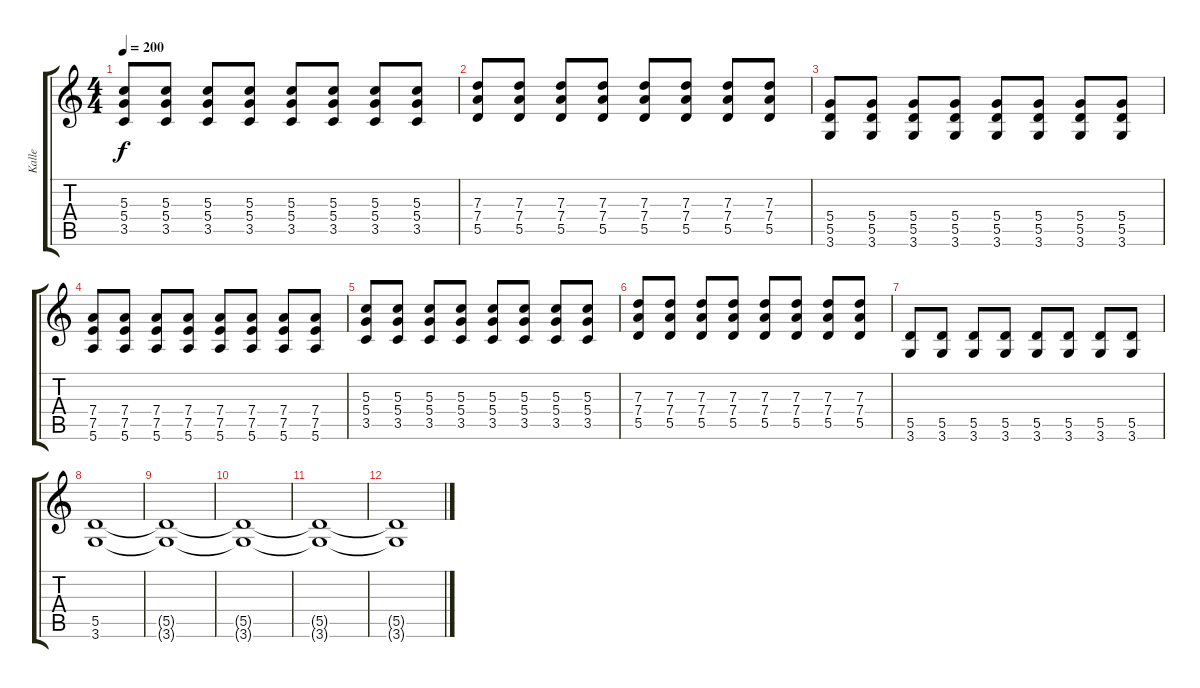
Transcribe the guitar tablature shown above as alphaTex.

\track ("Kalle" "Kalle") {instrument distortionguitar}
\staff {score tabs}
\tuning (E4 B3 G3 D3 A2 E2) {hide}
\ts (4 4)
\tempo 200
\clef g2
\ks c
(5.3 5.4 3.5).8{dy f} (5.3 5.4 3.5).8 (5.3 5.4 3.5).8 (5.3 5.4 3.5).8 (5.3 5.4 3.5).8 (5.3 5.4 3.5).8 (5.3 5.4 3.5).8 (5.3 5.4 3.5).8 |
(7.3 7.4 5.5).8 (7.3 7.4 5.5).8 (7.3 7.4 5.5).8 (7.3 7.4 5.5).8 (7.3 7.4 5.5).8 (7.3 7.4 5.5).8 (7.3 7.4 5.5).8 (7.3 7.4 5.5).8 |
(5.4 5.5 3.6).8 (5.4 5.5 3.6).8 (5.4 5.5 3.6).8 (5.4 5.5 3.6).8 (5.4 5.5 3.6).8 (5.4 5.5 3.6).8 (5.4 5.5 3.6).8 (5.4 5.5 3.6).8 |
(7.4 7.5 5.6).8 (7.4 7.5 5.6).8 (7.4 7.5 5.6).8 (7.4 7.5 5.6).8 (7.4 7.5 5.6).8 (7.4 7.5 5.6).8 (7.4 7.5 5.6).8 (7.4 7.5 5.6).8 |
(5.3 5.4 3.5).8 (5.3 5.4 3.5).8 (5.3 5.4 3.5).8 (5.3 5.4 3.5).8 (5.3 5.4 3.5).8 (5.3 5.4 3.5).8 (5.3 5.4 3.5).8 (5.3 5.4 3.5).8 |
(7.3 7.4 5.5).8 (7.3 7.4 5.5).8 (7.3 7.4 5.5).8 (7.3 7.4 5.5).8 (7.3 7.4 5.5).8 (7.3 7.4 5.5).8 (7.3 7.4 5.5).8 (7.3 7.4 5.5).8 |
(5.5 3.6).8 (5.5 3.6).8 (5.5 3.6).8 (5.5 3.6).8 (5.5 3.6).8 (5.5 3.6).8 (5.5 3.6).8 (5.5 3.6).8 |
(5.5 3.6).1 |
(5.5{t} 3.6{t}).1 |
(5.5{t} 3.6{t}).1 |
(5.5{t} 3.6{t}).1 |
(5.5{t} 3.6{t}).1
